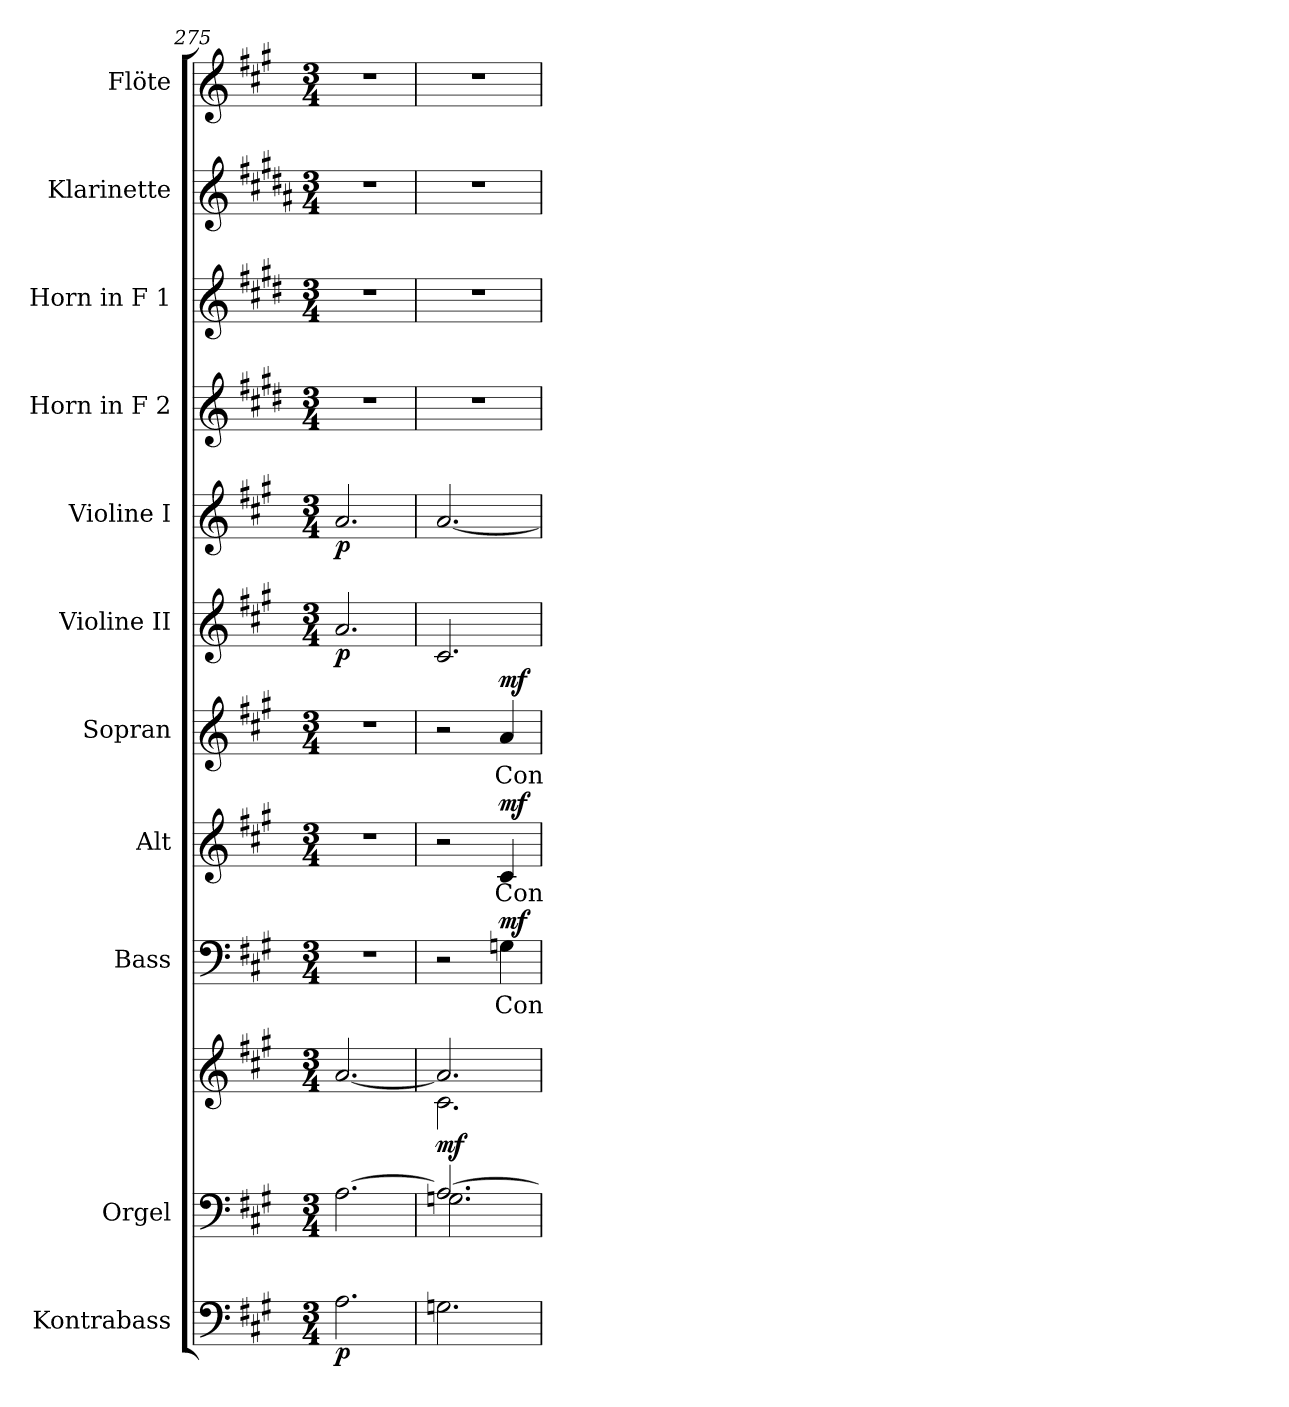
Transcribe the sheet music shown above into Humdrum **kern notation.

**kern	**dynam	**kern	**kern	**dynam	**kern	**text	**dynam	**kern	**text	**dynam	**kern	**text	**dynam	**kern	**dynam	**kern	**dynam	**kern	**kern	**kern	**kern
*part11	*part11	*part10	*part10	*part10	*part9	*part9	*part9	*part8	*part8	*part8	*part7	*part7	*part7	*part6	*part6	*part5	*part5	*part4	*part3	*part2	*part1
*staff12	*staff12	*staff11	*staff10	*staff10/11	*staff9	*staff9	*staff9	*staff8	*staff8	*staff8	*staff7	*staff7	*staff7	*staff6	*staff6	*staff5	*staff5	*staff4	*staff3	*staff2	*staff1
*I"Kontrabass	*	*I"Orgel	*	*	*I"Bass	*	*	*I"Alt	*	*	*I"Sopran	*	*	*I"Violine II	*	*I"Violine I	*	*I"Horn in F 2	*I"Horn in F 1	*I"Klarinette	*I"Flöte
*I'Kb.	*	*I'Org.	*	*	*I'B.	*	*	*I'A.	*	*	*I'S.	*	*	*I'Vl. II	*	*I'Vl. I	*	*	*	*I'Kl.	*I'Fl.
*clefF4	*	*clefF4	*clefG2	*	*clefF4	*	*	*clefG2	*	*	*clefG2	*	*	*clefG2	*	*clefG2	*	*clefG2	*clefG2	*clefG2	*clefG2
*ITrd7c12	*	*	*	*	*	*	*	*	*	*	*	*	*	*	*	*	*	*ITrd4c7	*ITrd4c7	*ITrd1c2	*
*k[f#c#g#]	*	*k[f#c#g#]	*k[f#c#g#]	*	*k[f#c#g#]	*	*	*k[f#c#g#]	*	*	*k[f#c#g#]	*	*	*k[f#c#g#]	*	*k[f#c#g#]	*	*k[f#c#g#]	*k[f#c#g#]	*k[f#c#g#]	*k[f#c#g#]
*A:	*	*A:	*A:	*	*A:	*	*	*A:	*	*	*A:	*	*	*A:	*	*A:	*	*A:	*A:	*A:	*A:
*M3/4	*	*M3/4	*M3/4	*	*M3/4	*	*	*M3/4	*	*	*M3/4	*	*	*M3/4	*	*M3/4	*	*M3/4	*M3/4	*M3/4	*M3/4
=275	=275	=275	=275	=275	=275	=275	=275	=275	=275	=275	=275	=275	=275	=275	=275	=275	=275	=275	=275	=275	=275
!	!LO:DY:b	!	!	!	!	!	!	!	!	!	!	!	!	!	!LO:DY:b	!	!LO:DY:b	!	!	!	!
2.AA\	p	[2.A\	[2.a/	.	2.r	.	.	2.r	.	.	2.r	.	.	2.a/	p	2.a/	p	2.r	2.r	2.r	2.r
=276	=276	=276	=276	=276	=276	=276	=276	=276	=276	=276	=276	=276	=276	=276	=276	=276	=276	=276	=276	=276	=276
*	*	*^	*^	*	*	*	*	*	*	*	*	*	*	*	*	*	*	*	*	*	*
!	!	!	!	!	!	!LO:DY:b	!	!	!	!	!	!	!	!	!	!	!	!	!	!	!	!	!
2.GGn\	.	2.A/_	2.Gn\	2.a/]	2.c#\	mf	2r	.	.	2r	.	.	2r	.	.	2.c#/	.	[2.a/	.	2.r	2.r	2.r	2.r
!	!	!	!	!	!	!	!	!LO:LY:b	!LO:DY:a	!	!LO:LY:b	!LO:DY:a	!	!LO:LY:b	!LO:DY:a	!	!	!	!	!	!	!	!
.	.	.	.	.	.	.	4Gn\	Con-	mf	4c#/	Con-	mf	4a/	Con-	mf	.	.	.	.	.	.	.	.
*	*	*v	*v	*	*	*	*	*	*	*	*	*	*	*	*	*	*	*	*	*	*	*	*
*	*	*	*v	*v	*	*	*	*	*	*	*	*	*	*	*	*	*	*	*	*	*	*
=	=	=	=	=	=	=	=	=	=	=	=	=	=	=	=	=	=	=	=	=	=
*-	*-	*-	*-	*-	*-	*-	*-	*-	*-	*-	*-	*-	*-	*-	*-	*-	*-	*-	*-	*-	*-
